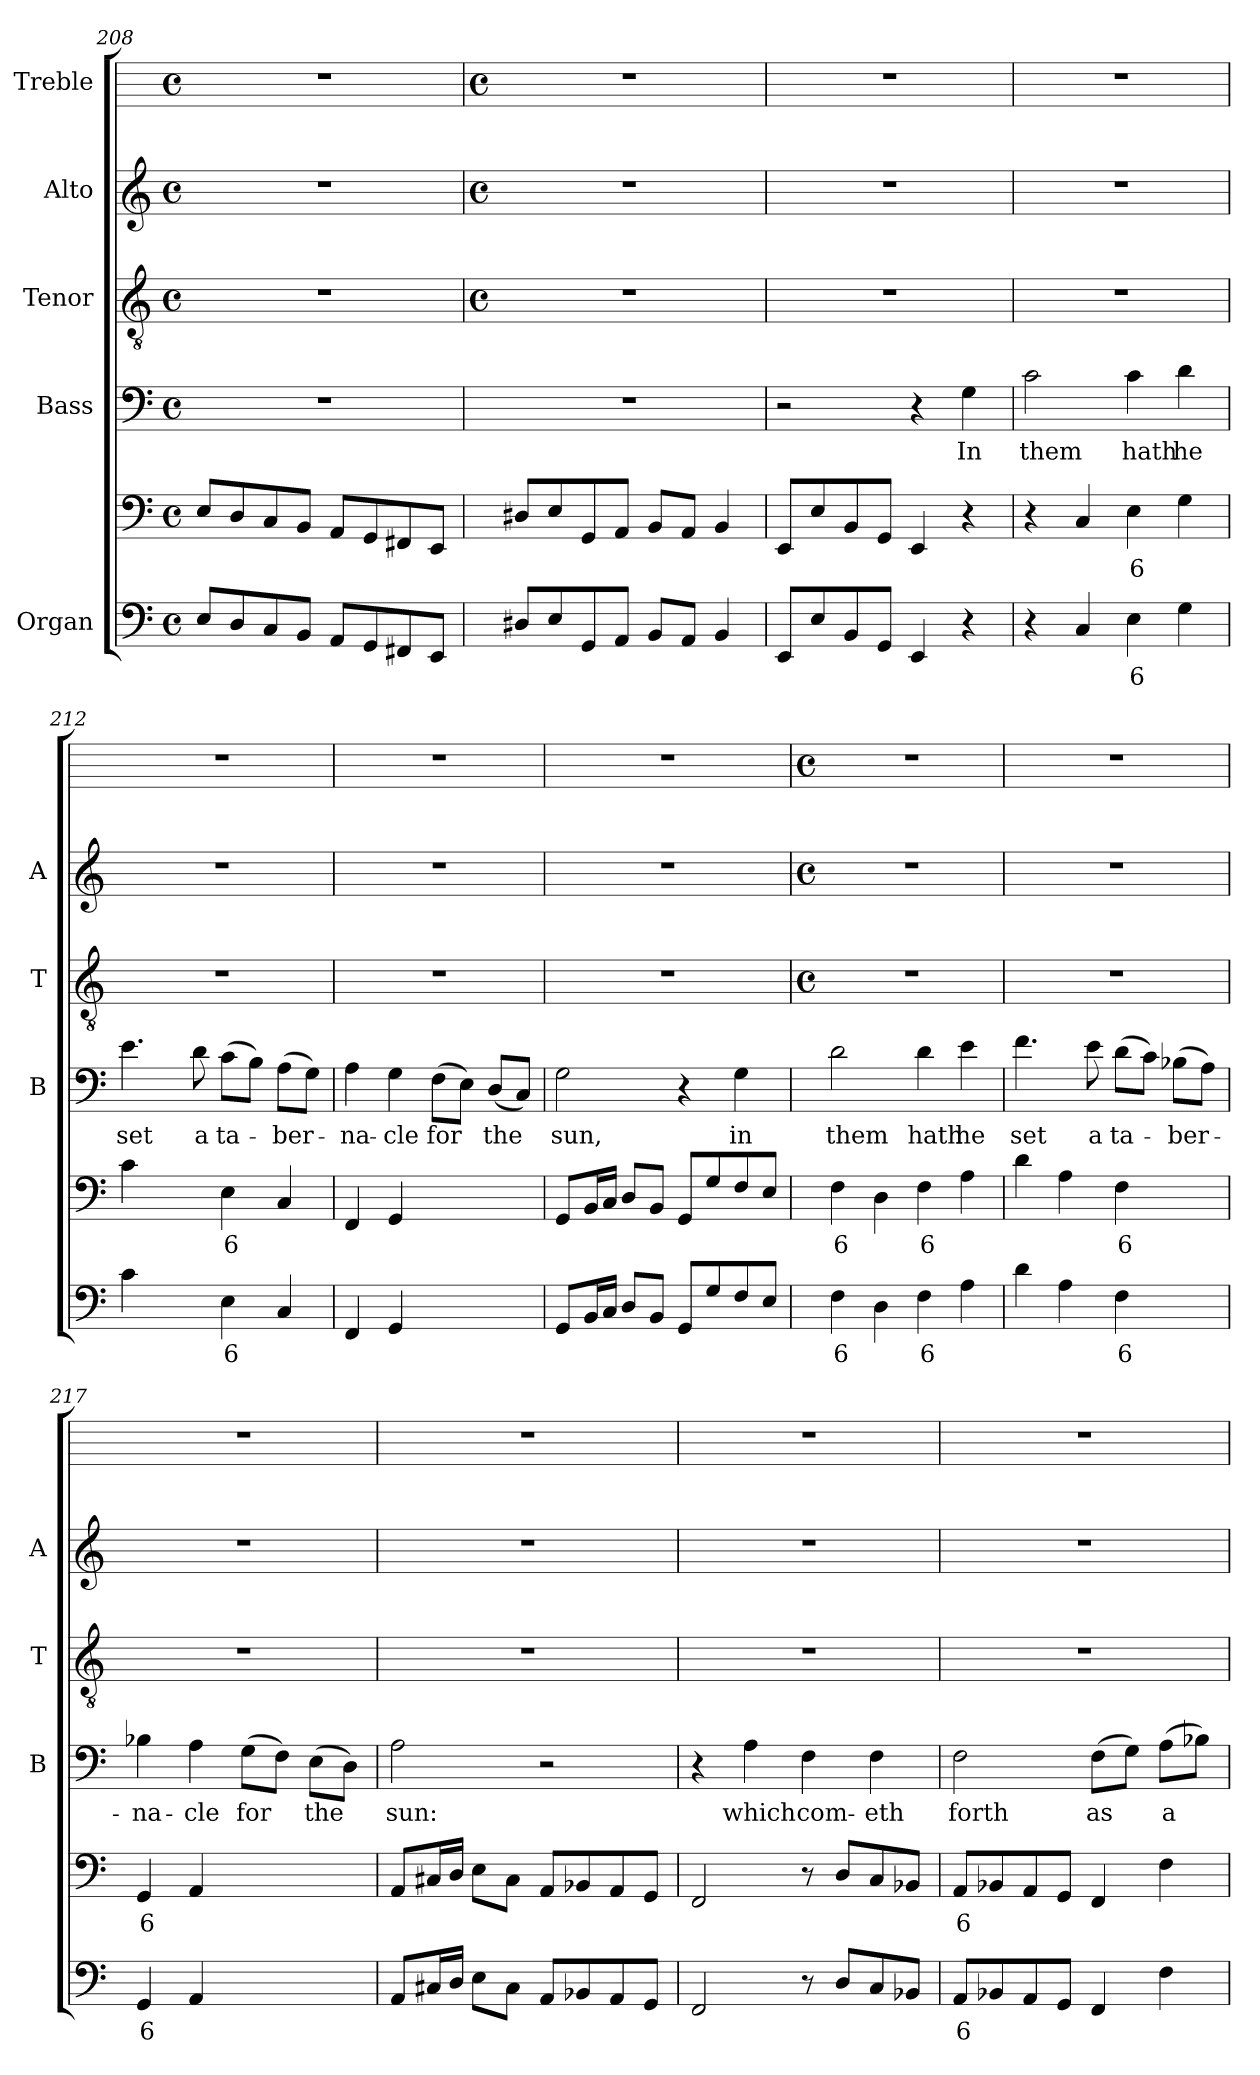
**kern	**text	**kern	**text	**kern	**text	**kern	**kern	**kern
*part5	*part5	*part5	*part5	*part4	*part4	*part3	*part2	*part1
*staff6	*staff6	*staff5	*staff5	*staff4	*staff4	*staff3	*staff2	*staff1
*I"Organ	*	*	*	*I"Bass	*	*I"Tenor	*I"Alto	*I"Treble
*	*	*	*	*I'B	*	*I'T	*I'A	*
*clefF4	*	*clefF4	*	*clefF4	*	*clefGv2	*clefG2	*
*k[]	*	*k[]	*	*k[]	*	*k[]	*k[]	*
*C:	*	*C:	*	*C:	*	*C:	*C:	*
*M4/4	*	*M4/4	*	*M4/4	*	*M4/4	*M4/4	*M4/4
*met(c)	*	*met(c)	*	*met(c)	*	*met(c)	*met(c)	*met(c)
=208	=208	=208	=208	=208	=208	=208	=208	=208
8EL	.	8EL	.	1r	.	1r	1r	1r
8D	.	8D	.	.	.	.	.	.
8C	.	8C	.	.	.	.	.	.
8BBJ	.	8BBJ	.	.	.	.	.	.
8AAL	.	8AAL	.	.	.	.	.	.
8GG	.	8GG	.	.	.	.	.	.
8FF#X	.	8FF#X	.	.	.	.	.	.
8EEJ	.	8EEJ	.	.	.	.	.	.
!!LO:LB:g=z
=209	=209	=209	=209	=209	=209	=209	=209	=209
*	*	*	*	*	*	*M4/4	*M4/4	*M4/4
*	*	*	*	*	*	*met(c)	*met(c)	*met(c)
8D#XL	.	8D#XL	.	1r	.	1r	1r	1r
8E	.	8E	.	.	.	.	.	.
8GG	.	8GG	.	.	.	.	.	.
8AAJ	.	8AAJ	.	.	.	.	.	.
8BBL	.	8BBL	.	.	.	.	.	.
8AAJ	.	8AAJ	.	.	.	.	.	.
4BB	.	4BB	.	.	.	.	.	.
=210	=210	=210	=210	=210	=210	=210	=210	=210
8EEL	.	8EEL	.	2r	.	1r	1r	1r
8E	.	8E	.	.	.	.	.	.
8BB	.	8BB	.	.	.	.	.	.
8GGJ	.	8GGJ	.	.	.	.	.	.
4EE	.	4EE	.	4r	.	.	.	.
!	!	!	!	!	!LO:LY:b	!	!	!
4r	.	4r	.	4G	In	.	.	.
=211	=211	=211	=211	=211	=211	=211	=211	=211
!	!	!	!	!	!LO:LY:b	!	!	!
4r	.	4r	.	2c	them	1r	1r	1r
4C	.	4C	.	.	.	.	.	.
!	!LO:LY:b	!	!LO:LY:b	!	!LO:LY:b	!	!	!
4E	6	4E	6	4c	hath	.	.	.
!	!	!	!	!	!LO:LY:b	!	!	!
4G	.	4G	.	4d	he	.	.	.
=212	=212	=212	=212	=212	=212	=212	=212	=212
!	!	!	!	!	!LO:LY:b	!	!	!
4c	.	4c	.	4.e	set	1r	1r	1r
!	!LO:LY:b	!	!LO:LY:b	!	!	!	!	!
[8Gyy	6	[8Gyy	6	.	.	.	.	.
!	!LO:LY:b	!	!LO:LY:b	!	!LO:LY:b	!	!	!
8Gyy]	5	8Gyy]	5	8d	a	.	.	.
!	!LO:LY:b	!	!LO:LY:b	!	!LO:LY:b	!	!	!
4E	6	4E	6	(>8cL	ta-	.	.	.
.	.	.	.	8BJ)	.	.	.	.
!	!	!	!	!	!LO:LY:b	!	!	!
4C	.	4C	.	(>8AL	ber-	.	.	.
.	.	.	.	8GJ)	.	.	.	.
=213	=213	=213	=213	=213	=213	=213	=213	=213
!	!	!	!	!	!LO:LY:b	!	!	!
4FF	.	4FF	.	4A	na-	1r	1r	1r
!	!	!	!	!	!LO:LY:b	!	!	!
4GG	.	4GG	.	4G	-cle	.	.	.
!	!LO:LY:b	!	!LO:LY:b	!	!LO:LY:b	!	!	!
[8AALyy	6	[8AALyy	6	(>8FL	for	.	.	.
!	!LO:LY:b	!	!LO:LY:b	!	!	!	!	!
8AAJyy_	5	8AAJyy_	5	8EJ)	.	.	.	.
!	!LO:LY:b	!	!LO:LY:b	!	!LO:LY:b	!	!	!
4AAyy]	6+	4AAyy]	6+	(<8DL	the	.	.	.
.	.	.	.	8CJ)	.	.	.	.
=214	=214	=214	=214	=214	=214	=214	=214	=214
!	!	!	!	!	!LO:LY:b	!	!	!
8GGL	.	8GGL	.	2G	sun,	1r	1r	1r
16BBL	.	16BBL	.	.	.	.	.	.
16CJJ	.	16CJJ	.	.	.	.	.	.
8DL	.	8DL	.	.	.	.	.	.
8BBJ	.	8BBJ	.	.	.	.	.	.
8GGL	.	8GGL	.	4r	.	.	.	.
8G	.	8G	.	.	.	.	.	.
!	!	!	!	!	!LO:LY:b	!	!	!
8F	.	8F	.	4G	in	.	.	.
8EJ	.	8EJ	.	.	.	.	.	.
!!LO:LB:g=z
=215	=215	=215	=215	=215	=215	=215	=215	=215
*	*	*	*	*	*	*M4/4	*M4/4	*M4/4
*	*	*	*	*	*	*met(c)	*met(c)	*met(c)
!	!LO:LY:b	!	!LO:LY:b	!	!LO:LY:b	!	!	!
4F	6	4F	6	2d	them	1r	1r	1r
4D	.	4D	.	.	.	.	.	.
!	!LO:LY:b	!	!LO:LY:b	!	!LO:LY:b	!	!	!
4F	6	4F	6	4d	hath	.	.	.
!	!	!	!	!	!LO:LY:b	!	!	!
4A	.	4A	.	4e	he	.	.	.
=216	=216	=216	=216	=216	=216	=216	=216	=216
!	!	!	!	!	!LO:LY:b	!	!	!
4d	.	4d	.	4.f	set	1r	1r	1r
4A	.	4A	.	.	.	.	.	.
!	!	!	!	!	!LO:LY:b	!	!	!
.	.	.	.	8e	a	.	.	.
!	!LO:LY:b	!	!LO:LY:b	!	!LO:LY:b	!	!	!
4F	6	4F	6	(>8dL	ta-	.	.	.
.	.	.	.	8cJ)	.	.	.	.
!	!LO:LY:b	!	!LO:LY:b	!	!LO:LY:b	!	!	!
[8D/yy	6	[8D/yy	6	(>8B-XL	ber-	.	.	.
!	!LO:LY:b	!	!LO:LY:b	!	!	!	!	!
8D/yy]	5	8D/yy]	5	8AJ)	.	.	.	.
=217	=217	=217	=217	=217	=217	=217	=217	=217
!	!LO:LY:b	!	!LO:LY:b	!	!LO:LY:b	!	!	!
4GG	6	4GG	6	4B-X	na-	1r	1r	1r
!	!	!	!	!	!LO:LY:b	!	!	!
4AA	.	4AA	.	4A	-cle	.	.	.
!	!LO:LY:b	!	!LO:LY:b	!	!LO:LY:b	!	!	!
[8BB-XLyy	6	[8BB-XLyy	6	(>8GL	for	.	.	.
!	!LO:LY:b	!	!LO:LY:b	!	!	!	!	!
8BB-Jyy_	5	8BB-Jyy_	5	8FJ)	.	.	.	.
!	!LO:LY:b	!	!LO:LY:b	!	!LO:LY:b	!	!	!
4BB-yy]	6_	4BB-yy]	6_	(>8EL	the	.	.	.
.	.	.	.	8DJ)	.	.	.	.
=218	=218	=218	=218	=218	=218	=218	=218	=218
!	!	!	!	!	!LO:LY:b	!	!	!
8AAL	.	8AAL	.	2A	sun:	1r	1r	1r
16C#XL	.	16C#XL	.	.	.	.	.	.
16DJJ	.	16DJJ	.	.	.	.	.	.
8EL	.	8EL	.	.	.	.	.	.
8C#J	.	8C#J	.	.	.	.	.	.
8AAL	.	8AAL	.	2r	.	.	.	.
8BB-X	.	8BB-X	.	.	.	.	.	.
8AA	.	8AA	.	.	.	.	.	.
8GGJ	.	8GGJ	.	.	.	.	.	.
=219	=219	=219	=219	=219	=219	=219	=219	=219
2FF	.	2FF	.	4r	.	1r	1r	1r
!	!	!	!	!	!LO:LY:b	!	!	!
.	.	.	.	4A	which	.	.	.
!	!	!	!	!	!LO:LY:b	!	!	!
8r	.	8r	.	4F	com-	.	.	.
8DL	.	8DL	.	.	.	.	.	.
!	!	!	!	!	!LO:LY:b	!	!	!
8C	.	8C	.	4F	-eth	.	.	.
8BB-XJ	.	8BB-XJ	.	.	.	.	.	.
=220	=220	=220	=220	=220	=220	=220	=220	=220
!	!LO:LY:b	!	!LO:LY:b	!	!LO:LY:b	!	!	!
8AAL	6	8AAL	6	2F	forth	1r	1r	1r
8BB-X	.	8BB-X	.	.	.	.	.	.
8AA	.	8AA	.	.	.	.	.	.
8GGJ	.	8GGJ	.	.	.	.	.	.
!	!	!	!	!	!LO:LY:b	!	!	!
4FF	.	4FF	.	(>8FL	as	.	.	.
.	.	.	.	8GJ)	.	.	.	.
!	!	!	!	!	!LO:LY:b	!	!	!
4F	.	4F	.	(>8AL	a	.	.	.
.	.	.	.	8B-XJ)	.	.	.	.
=	=	=	=	=	=	=	=	=
*-	*-	*-	*-	*-	*-	*-	*-	*-
